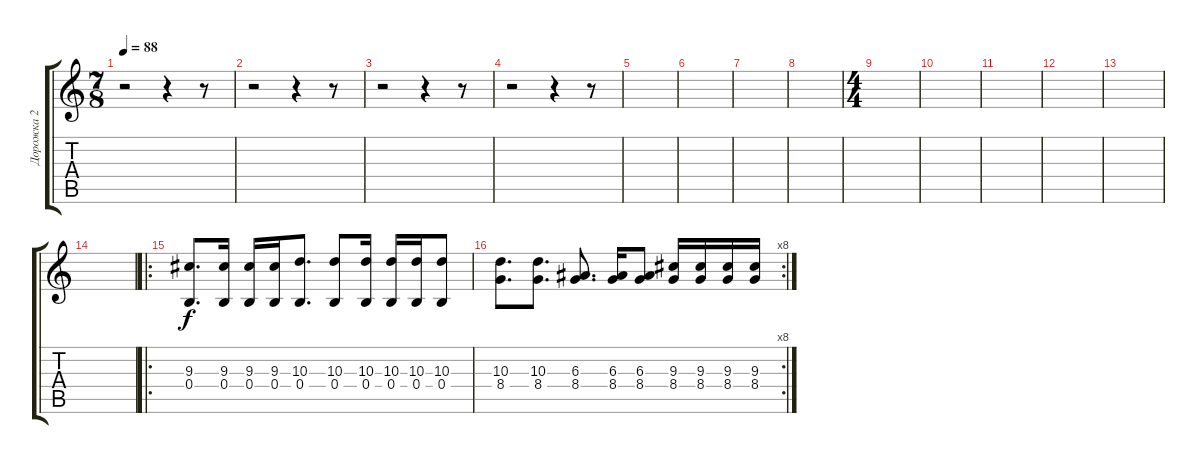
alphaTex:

\track ("Дорожка 2" "Дорожка 2") {instrument electricguitarjazz}
\staff {score tabs}
\tuning (Db4 Ab3 E3 B2 Gb2 B1) {hide}
\ts (7 8)
\tempo 88
\clef g2
\ks c
r.2{dy f} r.4 r.8 |
r.2 r.4 r.8 |
r.2 r.4 r.8 |
r.2 r.4 r.8 |
|
|
|
|
\ts (4 4)
|
|
|
|
|
|
\ro
(9.3 0.4).8{d} (9.3 0.4).16 (9.3 0.4).16 (9.3 0.4).16 (10.3 0.4).8{d} (10.3 0.4).8 (10.3 0.4).16 (10.3 0.4).16 (10.3 0.4).16 (10.3 0.4).8 |
\rc 8
(10.3 8.4).8{d} (10.3 8.4).8{d} (6.3 8.4).8{d} (6.3 8.4).16 (6.3 8.4).8 (9.3 8.4).16 (9.3 8.4).16 (9.3 8.4).16 (9.3 8.4).16
